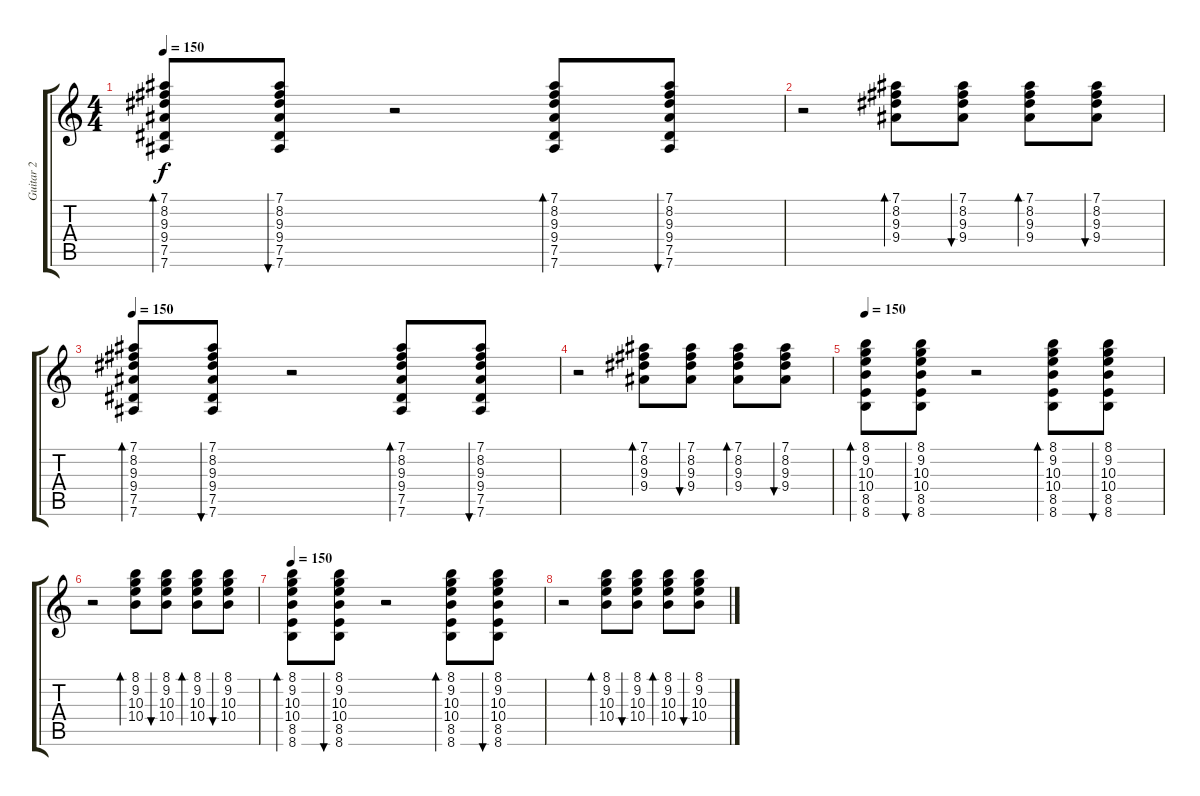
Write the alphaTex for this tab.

\track ("Guitar 2" "Guitar 2") {instrument acousticguitarsteel}
\staff {score tabs}
\tuning (Eb4 Bb3 Gb3 Db3 Ab2 Eb2) {hide}
\ts (4 4)
\tempo 150
\clef g2
\ks c
(7.1 8.2 9.3 9.4 7.5 7.6).8{bd 60 dy f} (7.1 8.2 9.3 9.4 7.5 7.6).8{bu 60} r.2 (7.1 8.2 9.3 9.4 7.5 7.6).8{bd 60} (7.1 8.2 9.3 9.4 7.5 7.6).8{bu 60} |
r.2 (7.1 8.2 9.3 9.4).8{bd 60} (7.1 8.2 9.3 9.4).8{bu 60} (7.1 8.2 9.3 9.4).8{bd 60} (7.1 8.2 9.3 9.4).8{bu 60} |
\tempo 150
(7.1 8.2 9.3 9.4 7.5 7.6).8{bd 60} (7.1 8.2 9.3 9.4 7.5 7.6).8{bu 60} r.2 (7.1 8.2 9.3 9.4 7.5 7.6).8{bd 60} (7.1 8.2 9.3 9.4 7.5 7.6).8{bu 60} |
r.2 (7.1 8.2 9.3 9.4).8{bd 60} (7.1 8.2 9.3 9.4).8{bu 60} (7.1 8.2 9.3 9.4).8{bd 60} (7.1 8.2 9.3 9.4).8{bu 60} |
\tempo 150
(8.1 9.2 10.3 10.4 8.5 8.6).8{bd 60} (8.1 9.2 10.3 10.4 8.5 8.6).8{bu 60} r.2 (8.1 9.2 10.3 10.4 8.5 8.6).8{bd 60} (8.1 9.2 10.3 10.4 8.5 8.6).8{bu 60} |
r.2 (8.1 9.2 10.3 10.4).8{bd 60} (8.1 9.2 10.3 10.4).8{bu 60} (8.1 9.2 10.3 10.4).8{bd 60} (8.1 9.2 10.3 10.4).8{bu 60} |
\tempo 150
(8.1 9.2 10.3 10.4 8.5 8.6).8{bd 60} (8.1 9.2 10.3 10.4 8.5 8.6).8{bu 60} r.2 (8.1 9.2 10.3 10.4 8.5 8.6).8{bd 60} (8.1 9.2 10.3 10.4 8.5 8.6).8{bu 60} |
r.2 (8.1 9.2 10.3 10.4).8{bd 60} (8.1 9.2 10.3 10.4).8{bu 60} (8.1 9.2 10.3 10.4).8{bd 60} (8.1 9.2 10.3 10.4).8{bu 60}
